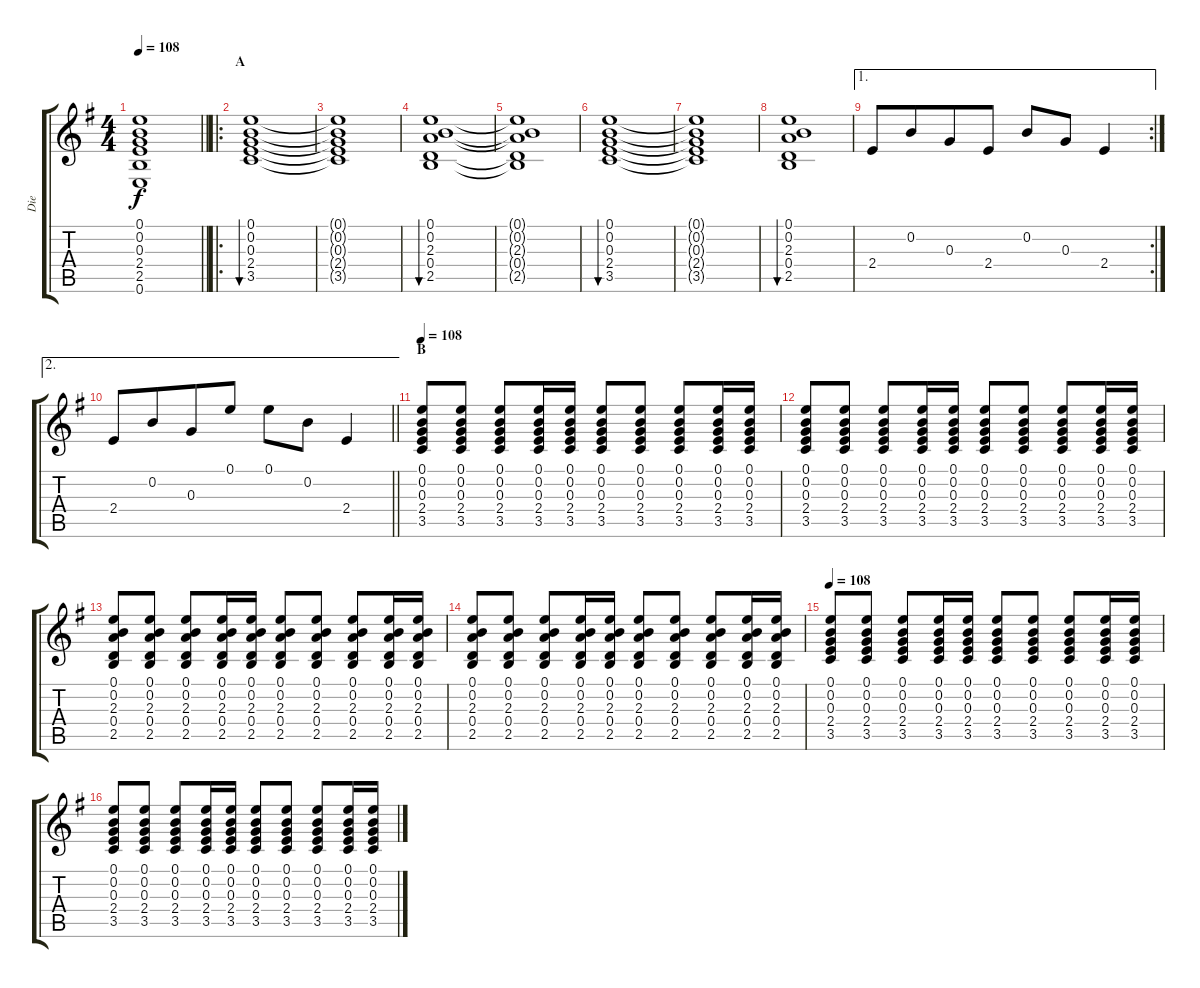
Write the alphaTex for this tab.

\track ("Die" "Die") {instrument acousticguitarsteel}
\staff {score tabs}
\tuning (E4 B3 G3 D3 A2 E2) {hide}
\ts (4 4)
\tempo 108
\clef g2
\barLineRight lightlight
\ks eminor
(0.1{t} 0.2{t} 0.3{t} 2.4{t} 2.5{t} 0.6{t}).1{dy f} |
\ro
\section ("" "A")
(0.1 0.2 0.3 2.4 3.5).1{bu 240} |
(0.1{t} 0.2{t} 0.3{t} 2.4{t} 3.5{t}).1 |
(0.1 0.2 2.3 0.4 2.5).1{bu 240} |
(0.1{t} 0.2{t} 2.3{t} 0.4{t} 2.5{t}).1 |
(0.1 0.2 0.3 2.4 3.5).1{bu 240} |
(0.1{t} 0.2{t} 0.3{t} 2.4{t} 3.5{t}).1 |
(0.1 0.2 2.3 0.4 2.5).1{bu 240} |
\ae 1
\rc 2
2.4.8 0.2.8{beam merge} 0.3.8 2.4.8 0.2.8 0.3.8 2.4.4 |
\ae 2
\barLineRight lightlight
2.4.8 0.2.8{beam merge} 0.3.8 0.1.8 0.1.8 0.2.8 2.4.4 |
\section ("" "B")
\tempo 108
(0.1 0.2 0.3 2.4 3.5).8 (0.1 0.2 0.3 2.4 3.5).8 (0.1 0.2 0.3 2.4 3.5).8 (0.1 0.2 0.3 2.4 3.5).16 (0.1 0.2 0.3 2.4 3.5).16 (0.1 0.2 0.3 2.4 3.5).8 (0.1 0.2 0.3 2.4 3.5).8 (0.1 0.2 0.3 2.4 3.5).8 (0.1 0.2 0.3 2.4 3.5).16 (0.1 0.2 0.3 2.4 3.5).16 |
(0.1 0.2 0.3 2.4 3.5).8 (0.1 0.2 0.3 2.4 3.5).8 (0.1 0.2 0.3 2.4 3.5).8 (0.1 0.2 0.3 2.4 3.5).16 (0.1 0.2 0.3 2.4 3.5).16 (0.1 0.2 0.3 2.4 3.5).8 (0.1 0.2 0.3 2.4 3.5).8 (0.1 0.2 0.3 2.4 3.5).8 (0.1 0.2 0.3 2.4 3.5).16 (0.1 0.2 0.3 2.4 3.5).16 |
(0.1 0.2 2.3 0.4 2.5).8 (0.1 0.2 2.3 0.4 2.5).8 (0.1 0.2 2.3 0.4 2.5).8 (0.1 0.2 2.3 0.4 2.5).16 (0.1 0.2 2.3 0.4 2.5).16 (0.1 0.2 2.3 0.4 2.5).8 (0.1 0.2 2.3 0.4 2.5).8 (0.1 0.2 2.3 0.4 2.5).8 (0.1 0.2 2.3 0.4 2.5).16 (0.1 0.2 2.3 0.4 2.5).16 |
(0.1 0.2 2.3 0.4 2.5).8 (0.1 0.2 2.3 0.4 2.5).8 (0.1 0.2 2.3 0.4 2.5).8 (0.1 0.2 2.3 0.4 2.5).16 (0.1 0.2 2.3 0.4 2.5).16 (0.1 0.2 2.3 0.4 2.5).8 (0.1 0.2 2.3 0.4 2.5).8 (0.1 0.2 2.3 0.4 2.5).8 (0.1 0.2 2.3 0.4 2.5).16 (0.1 0.2 2.3 0.4 2.5).16 |
\tempo 108
(0.1 0.2 0.3 2.4 3.5).8 (0.1 0.2 0.3 2.4 3.5).8 (0.1 0.2 0.3 2.4 3.5).8 (0.1 0.2 0.3 2.4 3.5).16 (0.1 0.2 0.3 2.4 3.5).16 (0.1 0.2 0.3 2.4 3.5).8 (0.1 0.2 0.3 2.4 3.5).8 (0.1 0.2 0.3 2.4 3.5).8 (0.1 0.2 0.3 2.4 3.5).16 (0.1 0.2 0.3 2.4 3.5).16 |
(0.1 0.2 0.3 2.4 3.5).8 (0.1 0.2 0.3 2.4 3.5).8 (0.1 0.2 0.3 2.4 3.5).8 (0.1 0.2 0.3 2.4 3.5).16 (0.1 0.2 0.3 2.4 3.5).16 (0.1 0.2 0.3 2.4 3.5).8 (0.1 0.2 0.3 2.4 3.5).8 (0.1 0.2 0.3 2.4 3.5).8 (0.1 0.2 0.3 2.4 3.5).16 (0.1 0.2 0.3 2.4 3.5).16
